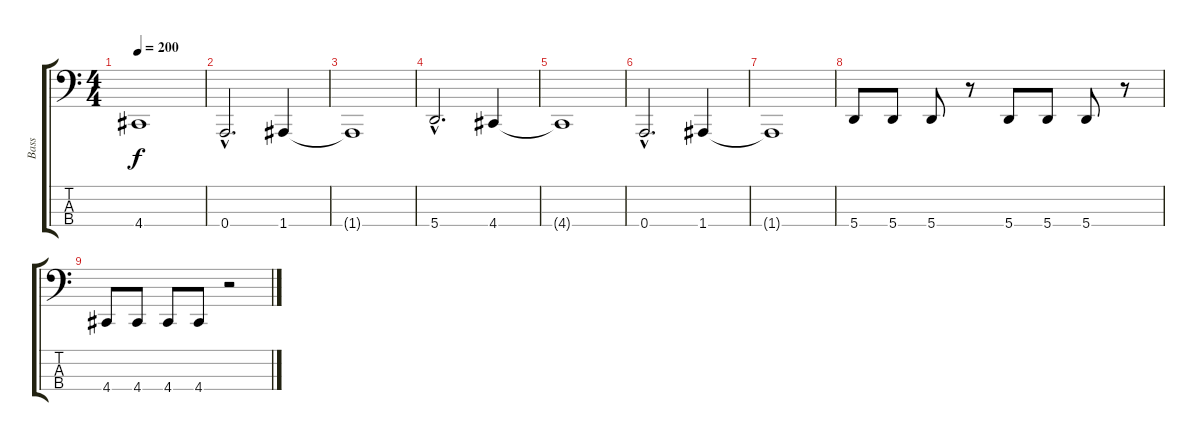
\track ("Bass" "Bass") {instrument electricbasspick}
\staff {score tabs}
\tuning (D2 A1 E1 A0) {hide}
\ts (4 4)
\tempo 200
\clef f4
\ks c
4.4{t}.1{dy f} |
0.4{hac}.2{d} 1.4.4 |
1.4{t}.1 |
5.4{hac}.2{d} 4.4.4 |
4.4{t}.1 |
0.4{hac}.2{d} 1.4.4 |
1.4{t}.1 |
5.4.8 5.4.8 5.4.8 r.8 5.4.8 5.4.8 5.4.8 r.8 |
4.4.8 4.4.8 4.4.8 4.4.8 r.2
